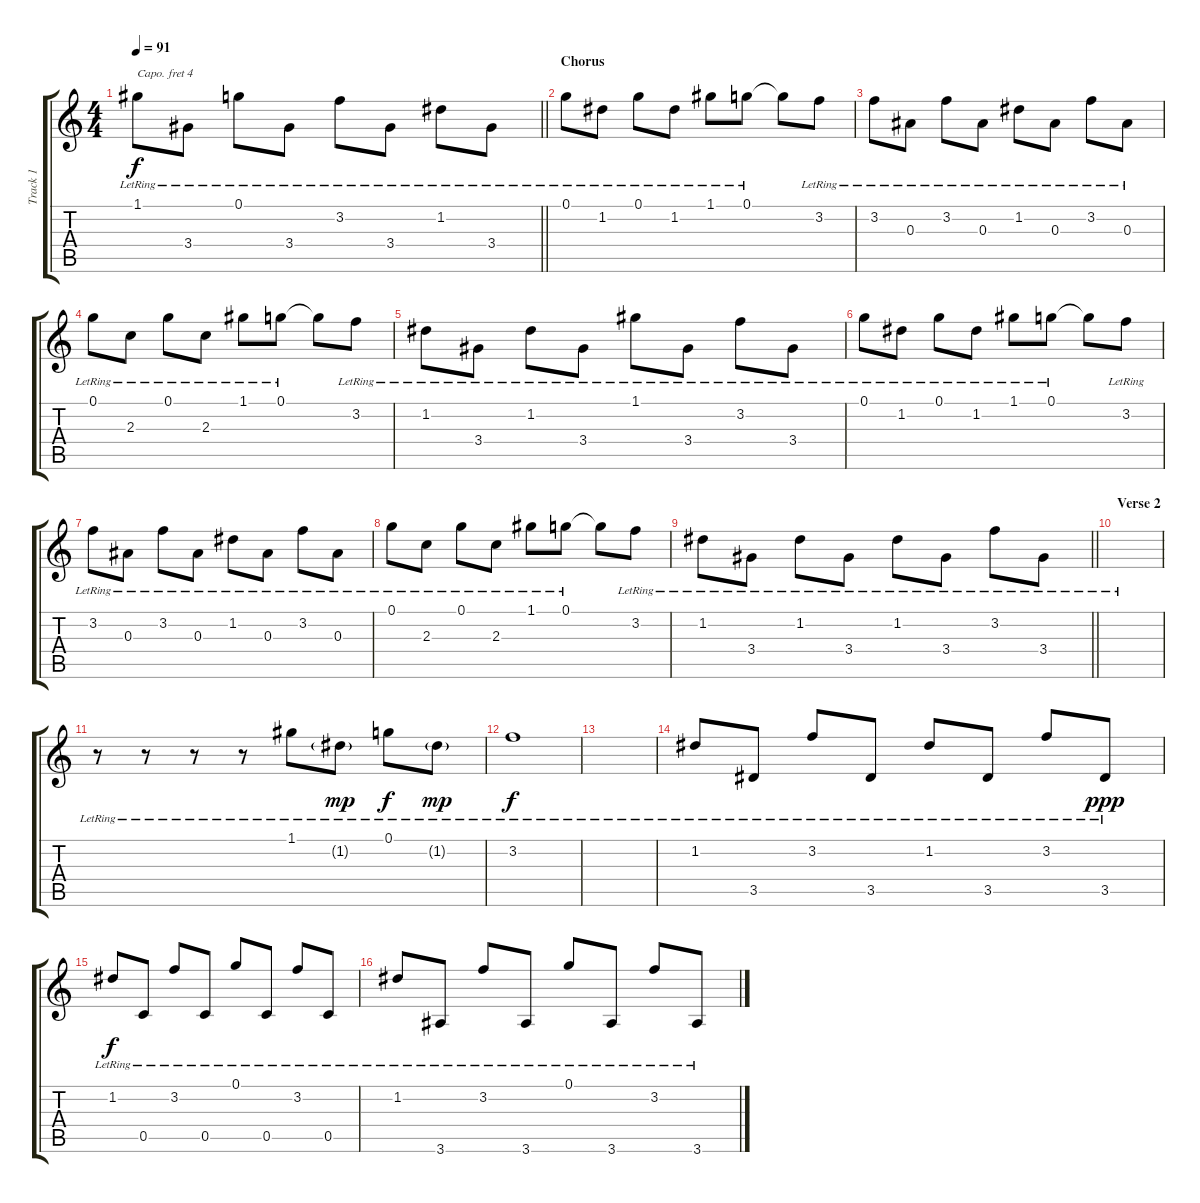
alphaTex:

\track ("Track 1" "Track 1") {instrument acousticguitarsteel}
\staff {score tabs}
\capo 4
\tuning (Eb4 Bb3 Gb3 Db3 Ab2 Eb2) {hide}
\ts (4 4)
\tempo 91
\clef g2
\barLineRight lightlight
\ks c
1.1{lr}.8{dy f} 3.4{lr}.8 0.1{lr}.8 3.4{lr}.8 3.2{lr}.8 3.4{lr}.8 1.2{lr}.8 3.4{lr}.8 |
\section ("" "Chorus")
0.1{lr}.8 1.2{lr}.8 0.1{lr}.8 1.2{lr}.8 1.1{lr}.8 0.1{lr}.8 0.1{t}.8 3.2{lr}.8 |
3.2{lr}.8 0.3{lr}.8 3.2{lr}.8 0.3{lr}.8 1.2{lr}.8 0.3{lr}.8 3.2{lr}.8 0.3{lr}.8 |
0.1{lr}.8 2.3{lr}.8 0.1{lr}.8 2.3{lr}.8 1.1{lr}.8 0.1{lr}.8 0.1{t}.8 3.2{lr}.8 |
1.2{lr}.8 3.4{lr}.8 1.2{lr}.8 3.4{lr}.8 1.1{lr}.8 3.4{lr}.8 3.2{lr}.8 3.4{lr}.8 |
0.1{lr}.8 1.2{lr}.8 0.1{lr}.8 1.2{lr}.8 1.1{lr}.8 0.1{lr}.8 0.1{t}.8 3.2{lr}.8 |
3.2{lr}.8 0.3{lr}.8 3.2{lr}.8 0.3{lr}.8 1.2{lr}.8 0.3{lr}.8 3.2{lr}.8 0.3{lr}.8 |
0.1{lr}.8 2.3{lr}.8 0.1{lr}.8 2.3{lr}.8 1.1{lr}.8 0.1{lr}.8 0.1{t}.8 3.2{lr}.8 |
\barLineRight lightlight
1.2{lr}.8 3.4{lr}.8 1.2{lr}.8 3.4{lr}.8 1.2{lr}.8 3.4{lr}.8 3.2{lr}.8 3.4{lr}.8 |
\section ("" "Verse 2")
|
r.8 r.8 r.8 r.8 1.1{lr}.8 1.2{g lr}.8{dy mp} 0.1{lr}.8{dy f} 1.2{g lr}.8{dy mp} |
3.2{lr}.1{dy f} |
|
1.2{lr}.8 3.5{lr}.8 3.2{lr}.8 3.5{lr}.8 1.2{lr}.8 3.5{lr}.8 3.2{lr}.8 3.5{lr}.8{dy ppp} |
1.2{lr}.8{dy f} 0.5{lr}.8 3.2{lr}.8 0.5{lr}.8 0.1{lr}.8 0.5{lr}.8 3.2{lr}.8 0.5{lr}.8 |
1.2{lr}.8 3.6{lr}.8 3.2{lr}.8 3.6{lr}.8 0.1{lr}.8 3.6{lr}.8 3.2{lr}.8 3.6{lr}.8
